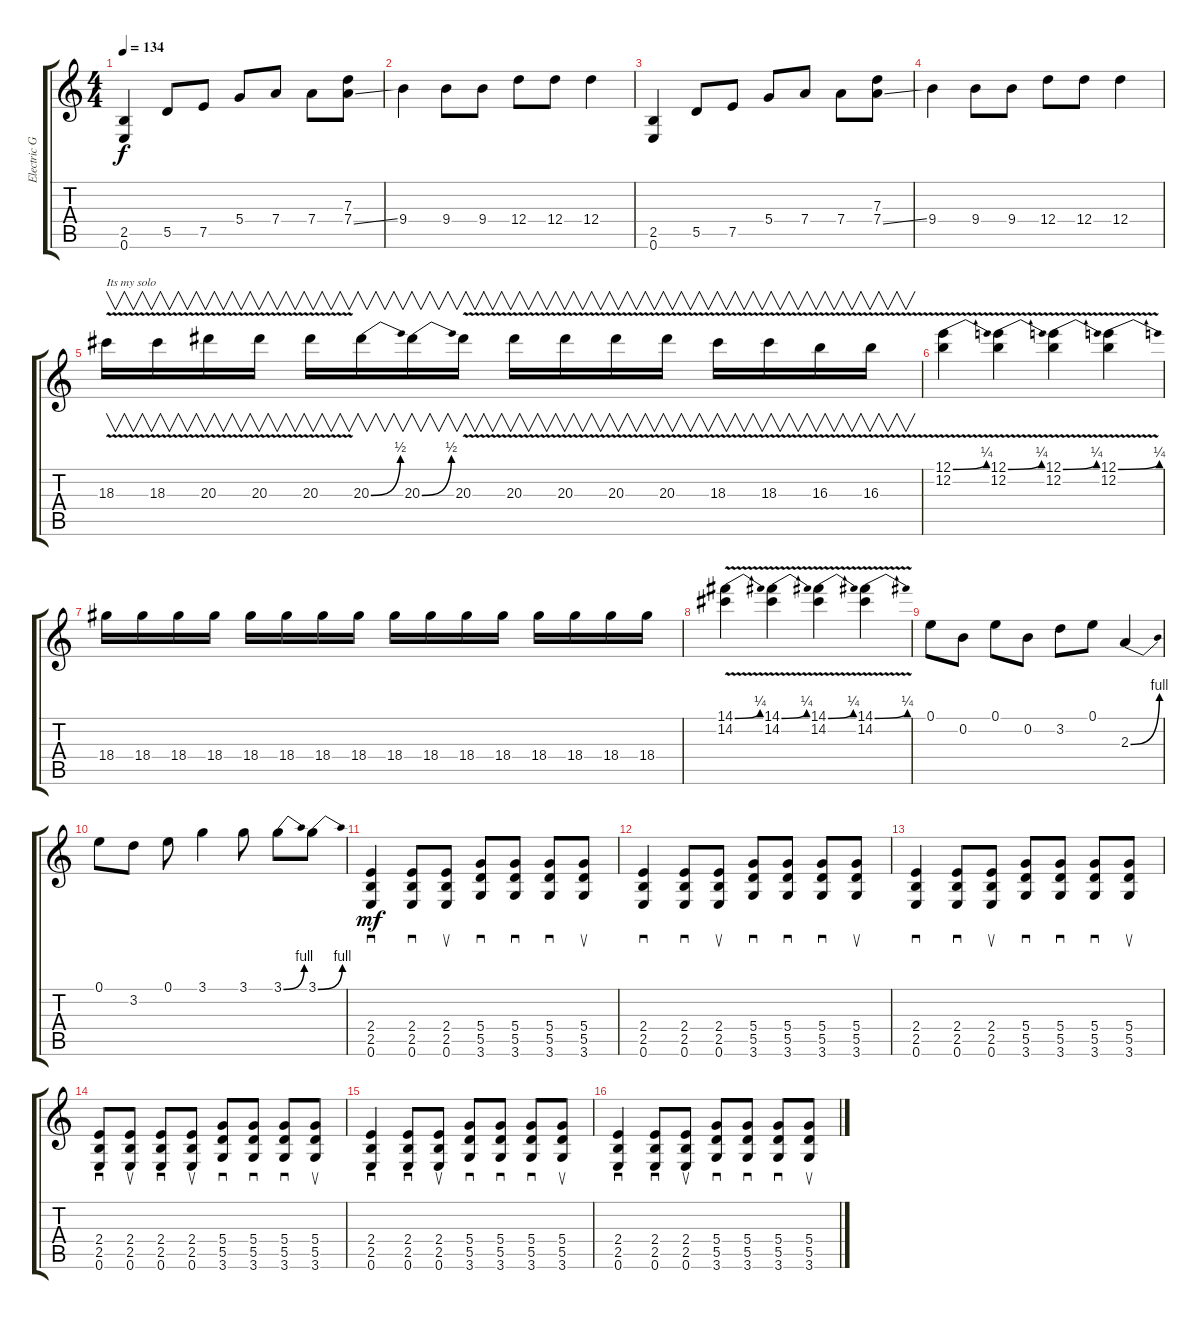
\track ("Electric Guitar (Drive)" "Electric G") {instrument overdrivenguitar}
\staff {score tabs}
\tuning (E4 B3 G3 D3 A2 E2) {hide}
\ts (4 4)
\tempo 134
\clef g2
\ks c
(2.5 0.6).4{dy f} 5.5.8 7.5.8 5.4.8 7.4.8 7.4.8 (7.3 7.4{ss}).8 |
9.4.4 9.4.8 9.4.8 12.4.8 12.4.8 12.4.4 |
(2.5 0.6).4 5.5.8 7.5.8 5.4.8 7.4.8 7.4.8 (7.3 7.4{ss}).8 |
9.4.4 9.4.8 9.4.8 12.4.8 12.4.8 12.4.4 |
18.3{v}.16{v txt "Its my solo"} 18.3{v}.16{v} 20.3{v}.16{v} 20.3{v}.16{v} 20.3{v}.16{v} 20.3{be (bend 0 0 60 2)}.16{v} 20.3{be (bend 0 0 60 2)}.16{v} 20.3{v}.16{v} 20.3{v}.16{v} 20.3{v}.16{v} 20.3{v}.16{v} 20.3{v}.16{v} 18.3{v}.16{v} 18.3{v}.16{v} 16.3{v}.16{v} 16.3{v}.16{v} |
(12.1{be (bend 0 0 60 1)} 12.2{v}).4 (12.1{be (bend 0 0 60 1)} 12.2{v}).4 (12.1{be (bend 0 0 60 1)} 12.2{v}).4 (12.1{be (bend 0 0 60 1)} 12.2{v}).4 |
18.4.16 18.4.16 18.4.16 18.4.16 18.4.16 18.4.16 18.4.16 18.4.16 18.4.16 18.4.16 18.4.16 18.4.16 18.4.16 18.4.16 18.4.16 18.4.16 |
(14.1{be (bend 0 0 60 1)} 14.2{v}).4 (14.1{be (bend 0 0 60 1)} 14.2{v}).4 (14.1{be (bend 0 0 60 1)} 14.2{v}).4 (14.1{be (bend 0 0 60 1)} 14.2{v}).4 |
0.1.8 0.2.8 0.1.8 0.2.8 3.2.8 0.1.8 2.3{be (bend 0 0 60 4)}.4 |
0.1.8 3.2.8 0.1.8 3.1.4 3.1.8 3.1{be (bend 0 0 60 4)}.8 3.1{be (bend 0 0 60 4)}.8 |
(2.4 2.5 0.6).4{sd dy mf} (2.4 2.5 0.6).8{sd} (2.4 2.5 0.6).8{su} (5.4 5.5 3.6).8{sd} (5.4 5.5 3.6).8{sd} (5.4 5.5 3.6).8{sd} (5.4 5.5 3.6).8{su} |
(2.4 2.5 0.6).4{sd} (2.4 2.5 0.6).8{sd} (2.4 2.5 0.6).8{su} (5.4 5.5 3.6).8{sd} (5.4 5.5 3.6).8{sd} (5.4 5.5 3.6).8{sd} (5.4 5.5 3.6).8{su} |
(2.4 2.5 0.6).4{sd} (2.4 2.5 0.6).8{sd} (2.4 2.5 0.6).8{su} (5.4 5.5 3.6).8{sd} (5.4 5.5 3.6).8{sd} (5.4 5.5 3.6).8{sd} (5.4 5.5 3.6).8{su} |
(2.4 2.5 0.6).8{sd} (2.4 2.5 0.6).8{su} (2.4 2.5 0.6).8{sd} (2.4 2.5 0.6).8{su} (5.4 5.5 3.6).8{sd} (5.4 5.5 3.6).8{sd} (5.4 5.5 3.6).8{sd} (5.4 5.5 3.6).8{su} |
(2.4 2.5 0.6).4{sd} (2.4 2.5 0.6).8{sd} (2.4 2.5 0.6).8{su} (5.4 5.5 3.6).8{sd} (5.4 5.5 3.6).8{sd} (5.4 5.5 3.6).8{sd} (5.4 5.5 3.6).8{su} |
(2.4 2.5 0.6).4{sd} (2.4 2.5 0.6).8{sd} (2.4 2.5 0.6).8{su} (5.4 5.5 3.6).8{sd} (5.4 5.5 3.6).8{sd} (5.4 5.5 3.6).8{sd} (5.4 5.5 3.6).8{su}
